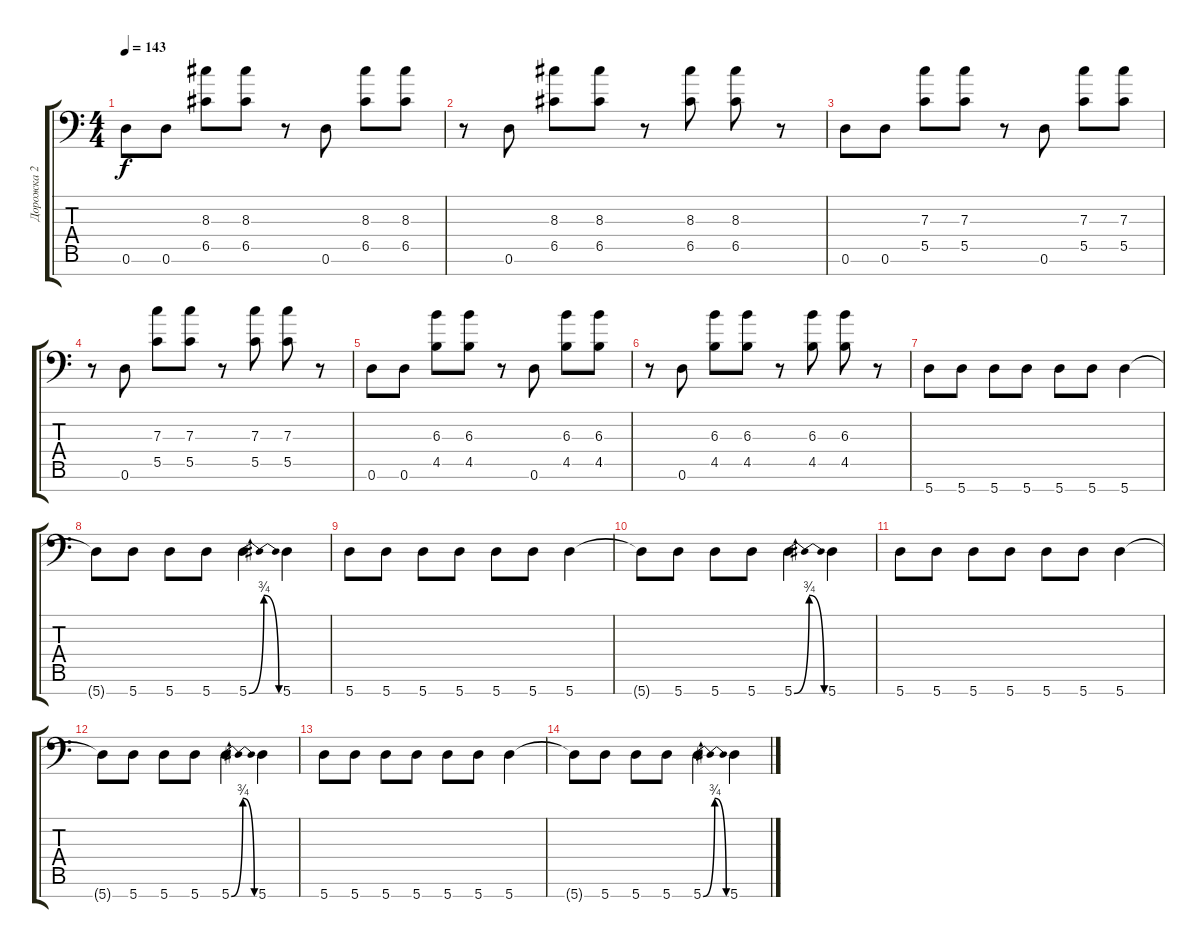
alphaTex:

\track ("Дорожка 2" "Дорожка 2") {instrument overdrivenguitar}
\staff {score tabs}
\tuning (D4 A3 F3 C3 G2 D2 A1) {hide}
\ts (4 4)
\tempo 143
\clef f4
\ks c
0.6.8{dy f} 0.6.8 (8.3 6.5).8 (8.3 6.5).8 r.8 0.6.8 (8.3 6.5).8 (8.3 6.5).8 |
r.8 0.6.8 (8.3 6.5).8 (8.3 6.5).8 r.8 (8.3 6.5).8 (8.3 6.5).8 r.8 |
0.6.8 0.6.8 (7.3 5.5).8 (7.3 5.5).8 r.8 0.6.8 (7.3 5.5).8 (7.3 5.5).8 |
r.8 0.6.8 (7.3 5.5).8 (7.3 5.5).8 r.8 (7.3 5.5).8 (7.3 5.5).8 r.8 |
0.6.8 0.6.8 (6.3 4.5).8 (6.3 4.5).8 r.8 0.6.8 (6.3 4.5).8 (6.3 4.5).8 |
r.8 0.6.8 (6.3 4.5).8 (6.3 4.5).8 r.8 (6.3 4.5).8 (6.3 4.5).8 r.8 |
5.7.8 5.7.8 5.7.8 5.7.8 5.7.8 5.7.8 5.7.4 |
5.7{t}.8 5.7.8 5.7.8 5.7.8 5.7{be (bendrelease 0 0 15 3 45 3 60 0)}.4 5.7.4 |
5.7.8 5.7.8 5.7.8 5.7.8 5.7.8 5.7.8 5.7.4 |
5.7{t}.8 5.7.8 5.7.8 5.7.8 5.7{be (bendrelease 0 0 15 3 45 3 60 0)}.4 5.7.4 |
5.7.8 5.7.8 5.7.8 5.7.8 5.7.8 5.7.8 5.7.4 |
5.7{t}.8 5.7.8 5.7.8 5.7.8 5.7{be (bendrelease 0 0 15 3 45 3 60 0)}.4 5.7.4 |
5.7.8 5.7.8 5.7.8 5.7.8 5.7.8 5.7.8 5.7.4 |
5.7{t}.8 5.7.8 5.7.8 5.7.8 5.7{be (bendrelease 0 0 15 3 45 3 60 0)}.4 5.7.4
